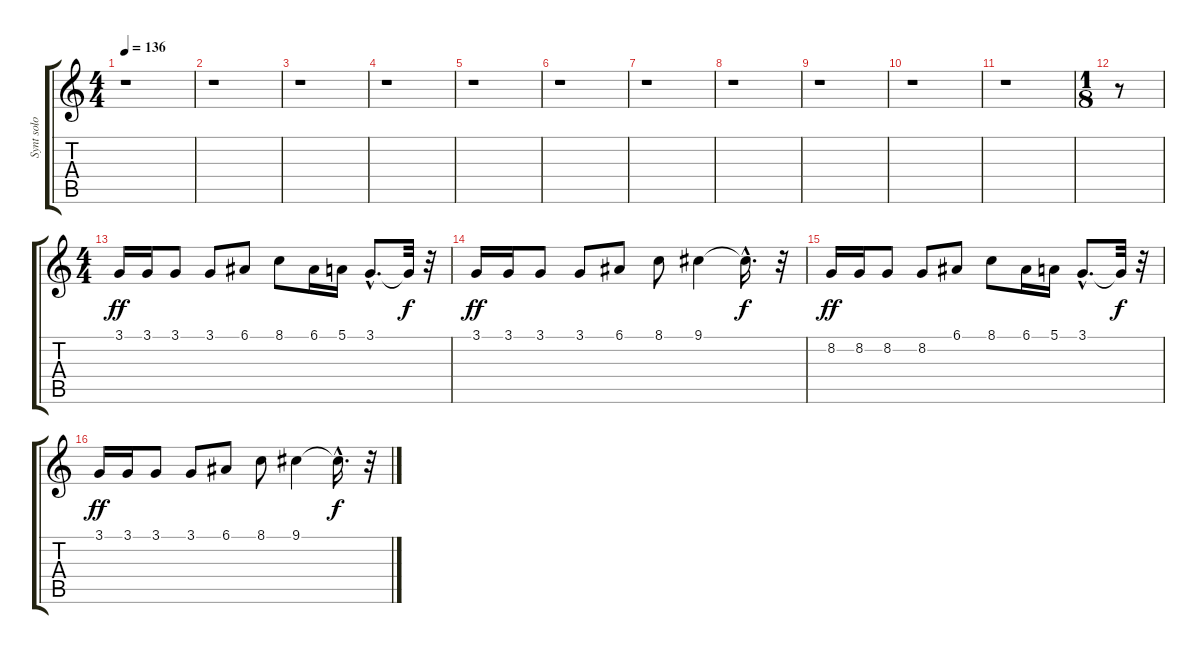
\track ("Synt solo" "Synt solo") {instrument harpsichord}
\staff {score tabs}
\tuning (E4 B3 G3 D3 A2 E2) {hide}
\ts (4 4)
\tempo 136
\clef g2
\ks c
r.1{dy ff} |
r.1 |
r.1 |
r.1 |
r.1 |
r.1 |
r.1 |
r.1 |
r.1 |
r.1 |
r.1 |
\ts (1 8)
r.8 |
\ts (4 4)
3.1.16 3.1.16 3.1.8 3.1.8 6.1.8 8.1.8 6.1.16 5.1.16 3.1{hac}.8{d} 3.1{t}.32{dy f} r.32 |
3.1.16{dy ff} 3.1.16 3.1.8 3.1.8 6.1.8 8.1.8 9.1.4 9.1{hac t}.16{d dy f} r.32 |
8.2.16{dy ff} 8.2.16 8.2.8 8.2.8 6.1.8 8.1.8 6.1.16 5.1.16 3.1{hac}.8{d} 3.1{t}.32{dy f} r.32 |
3.1.16{dy ff} 3.1.16 3.1.8 3.1.8 6.1.8 8.1.8 9.1.4 9.1{hac t}.16{d dy f} r.32
